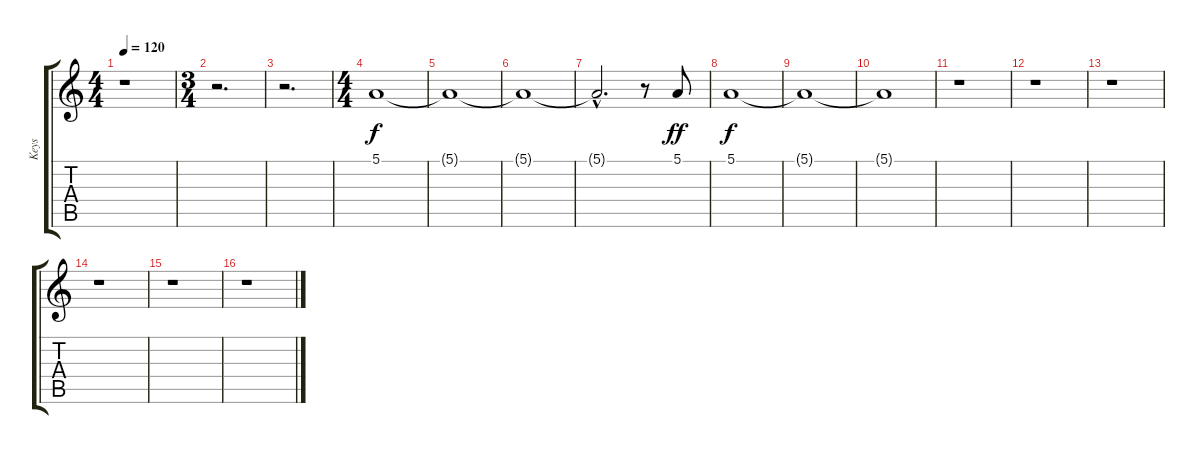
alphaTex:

\track ("Keys" "Keys") {instrument pad3polysynth}
\staff {score tabs}
\tuning (E4 B3 G3 D3 A2 E2) {hide}
\ts (4 4)
\tempo 120
\clef g2
\ks c
r.1{dy f instrument pad3polysynth} |
\ts (3 4)
r.2{d} |
r.2{d} |
\ts (4 4)
5.1.1 |
5.1{t}.1 |
5.1{t}.1 |
5.1{hac t}.2{d} r.8 5.1.8{dy ff} |
5.1.1{dy f} |
5.1{t}.1 |
5.1{t}.1 |
r.1 |
r.1 |
r.1 |
r.1 |
r.1 |
r.1
